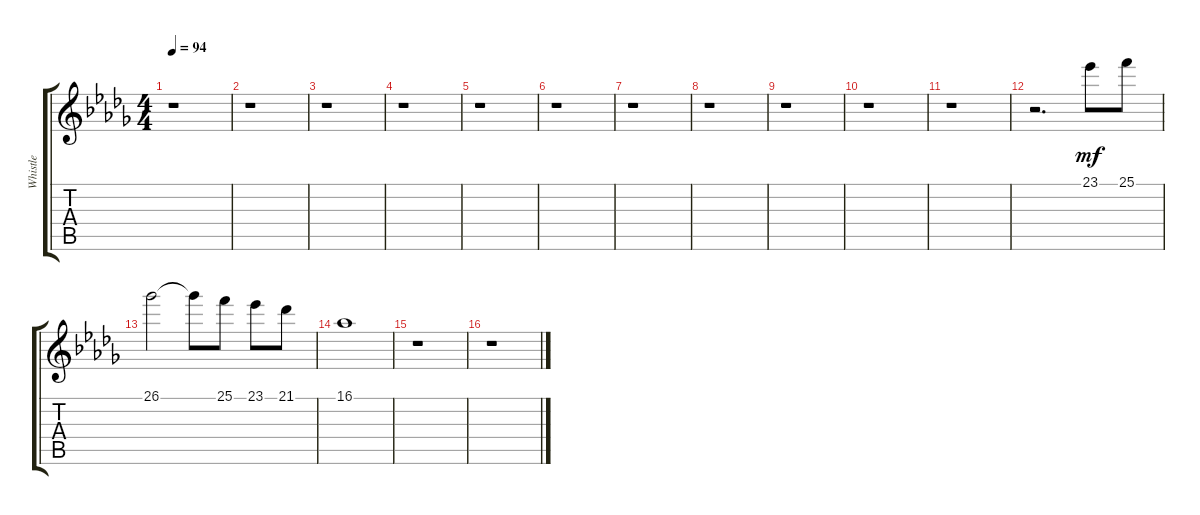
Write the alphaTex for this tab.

\track ("Whistle" "Whistle") {instrument whistle}
\staff {score tabs}
\tuning (E4 B3 G3 D3 A2 E2) {hide}
\ts (4 4)
\tempo 94
\clef g2
\ks bbminor
r.1{dy mf} |
r.1 |
r.1 |
r.1 |
r.1 |
r.1 |
r.1 |
r.1 |
r.1 |
r.1 |
r.1 |
r.2{d} 23.1.8 25.1.8 |
26.1.2 26.1{t}.8 25.1.8 23.1.8 21.1.8 |
16.1.1 |
r.1 |
r.1
